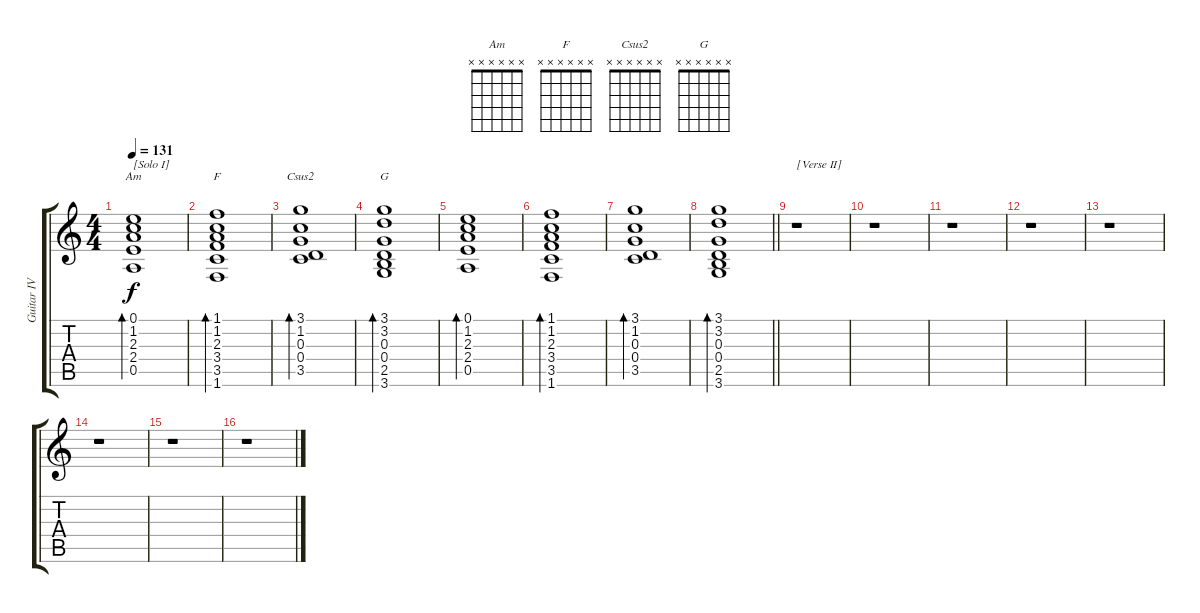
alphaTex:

\track ("Guitar IV [Extra]" "Guitar IV ") {instrument acousticguitarsteel}
\staff {score tabs}
\tuning (E4 B3 G3 D3 A2 E2) {hide}
\chord ("Am" x x x x x x)
\chord ("F" x x x x x x)
\chord ("Csus2" x x x x x x)
\chord ("G" x x x x x x)
\ts (4 4)
\tempo 131
\clef g2
\ks c
(0.1 1.2 2.3 2.4 0.5).1{bd 60 ch "Am" txt "[Solo I]" dy f} |
(1.1 1.2 2.3 3.4 3.5 1.6).1{bd 120 ch "F"} |
(3.1 1.2 0.3 0.4 3.5).1{bd 60 ch "Csus2"} |
(3.1 3.2 0.3 0.4 2.5 3.6).1{bd 120 ch "G"} |
(0.1 1.2 2.3 2.4 0.5).1{bd 60} |
(1.1 1.2 2.3 3.4 3.5 1.6).1{bd 120} |
(3.1 1.2 0.3 0.4 3.5).1{bd 60} |
\barLineRight lightlight
(3.1 3.2 0.3 0.4 2.5 3.6).1{bd 120} |
r.1{txt "[Verse II]"} |
r.1 |
r.1 |
r.1 |
r.1 |
r.1 |
r.1 |
r.1
